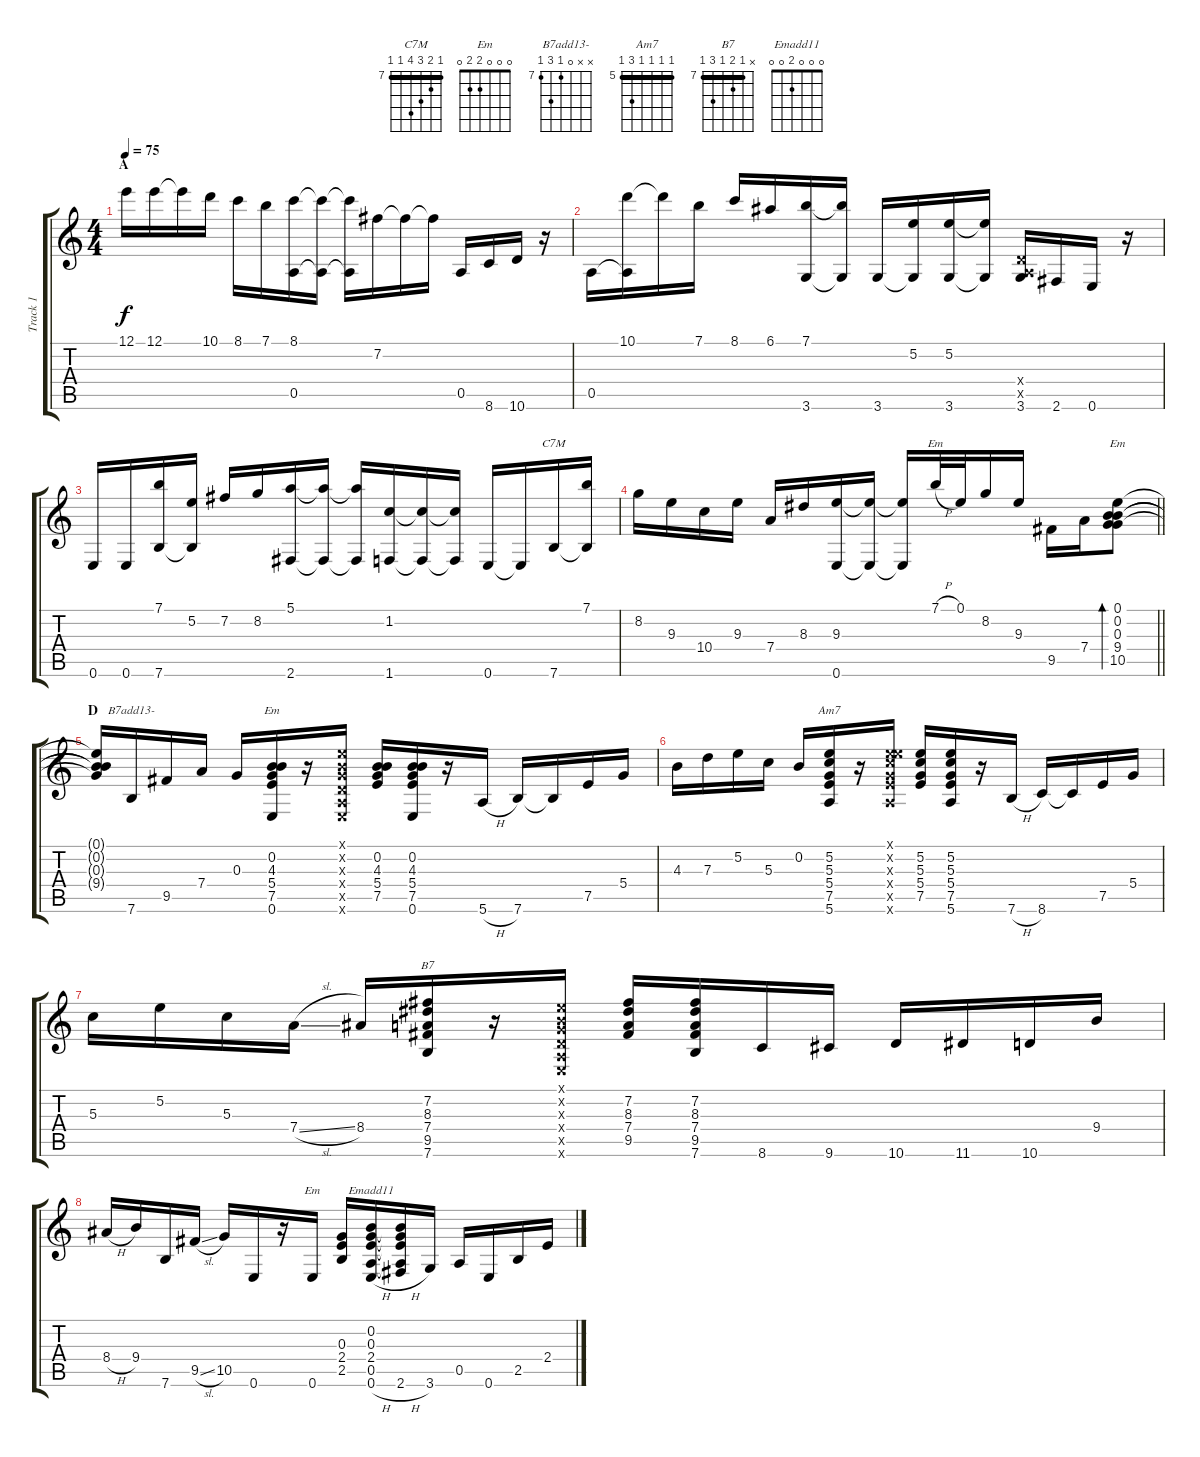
\track ("Track 1" "Track 1") {instrument acousticguitarsteel}
\staff {score tabs}
\tuning (E4 B3 G3 D3 A2 E2) {hide}
\chord ("C7M" 7 8 9 10 7 7) {firstfret 7 barre 7}
\chord ("Em" 7 8 9 x x x) {firstfret 7}
\chord ("Em" 0 0 0 9 10 x) {firstfret 9}
\chord ("B7add13-" x x 0 7 9 7) {firstfret 7}
\chord ("Em" 0 0 4 5 7 0) {firstfret 4}
\chord ("Am7" 5 5 5 5 7 5) {firstfret 5 barre 5}
\chord ("B7" x 7 8 7 9 7) {firstfret 7 barre 7}
\chord ("Em" 0 0 0 2 2 0)
\chord ("Emadd11" 0 0 0 2 0 0)
\ts (4 4)
\section ("" "A")
\tempo 75
\clef g2
\ks c
12.1.16{dy f} 12.1.16 12.1{t}.16 10.1.16 8.1.16 7.1.16 (8.1 0.5).16 (8.1{t} 0.5{t}).16 (8.1{t} 0.5{t}).16 7.2.16 7.2{t}.16 7.2{t}.16 0.5.16 8.6.16 10.6.16 r.16 |
0.5.16 (10.1 0.5{t}).16 10.1{t}.16 7.1.16 8.1.16 6.1.16 (7.1 3.6).16 (7.1{t} 3.6{t}).16 3.6.16 (5.2 3.6{t}).16 (5.2 3.6).16 (5.2{t} 3.6{t}).16 (0.4{x} 0.5{x} 3.6).16 2.6.16 0.6.16 r.16 |
0.6.16 0.6.16 (7.1 7.6).16 (5.2 7.6{t}).16 7.2.16 8.2.16 (5.1 2.6).16 (5.1{t} 2.6{t}).16 (5.1{t} 2.6{t}).16 (1.2 1.6).16 (1.2{t} 1.6{t}).16 (1.2{t} 1.6{t}).16 0.6.16 0.6{t}.16 7.6.16{ch "C7M"} (7.1 7.6{t}).16 |
\barLineRight lightlight
8.2.16 9.3.16 10.4.16 9.3.16 7.4.16 8.3.16 (9.3 0.6).16 (9.3{t} 0.6{t}).16 (9.3{t} 0.6{t}).16 7.1{h}.32{ch "Em"} 0.1.32 8.2.16 9.3.16 9.5.16 7.4.16 (0.1 0.2 0.3 9.4 10.5).8{bd 120 ch "Em"} |
\section ("" "D")
(0.1{t} 0.2{t} 0.3{t} 9.4{t}).16 7.6.16{ch "B7add13-"} 9.5.16 7.4.16 0.3.16 (0.2 4.3 5.4 7.5 0.6).16{ch "Em"} r.16 (0.1{x} 0.2{x} 0.3{x} 0.4{x} 0.5{x} 0.6{x}).16 (0.2 4.3 5.4 7.5).16 (0.2 4.3 5.4 7.5 0.6).16 r.16 5.6{h}.16 7.6.16 7.6{t}.16 7.5.16 5.4.16 |
4.3.16 7.3.16 5.2.16 5.3.16 0.2.16 (5.2 5.3 5.4 7.5 5.6).16{ch "Am7"} r.16 (0.1{x} 5.2{x} 5.3{x} 5.4{x} 7.5{x} 5.6{x}).16 (5.2 5.3 5.4 7.5).16 (5.2 5.3 5.4 7.5 5.6).16 r.16 7.6{h}.16 8.6.16 8.6{t}.16 7.5.16 5.4.16 |
5.3.16 5.2.16 5.3.16 7.4{sl}.16 8.4.16 (7.2 8.3 7.4 9.5 7.6).16{ch "B7"} r.16 (0.1{x} 0.2{x} 0.3{x} 0.4{x} 0.5{x} 0.6{x}).16 (7.2 8.3 7.4 9.5).16 (7.2 8.3 7.4 9.5 7.6).16 8.6.16 9.6.16 10.6.16 11.6.16 10.6.16 9.4.16 |
8.4{h}.16 9.4.16 7.6.16 9.5{sl}.16 10.5.16 0.6.16 r.16 0.6.16{ch "Em"} (0.3 2.4 2.5).16 (0.2 0.3 2.4 0.5 0.6{h}).16{ch "Emadd11"} (0.2{t} 0.3{t} 2.4{t} 0.5{t} 2.6{h}).16 3.6.16 0.5.16 0.6.16 2.5.16 2.4.16
